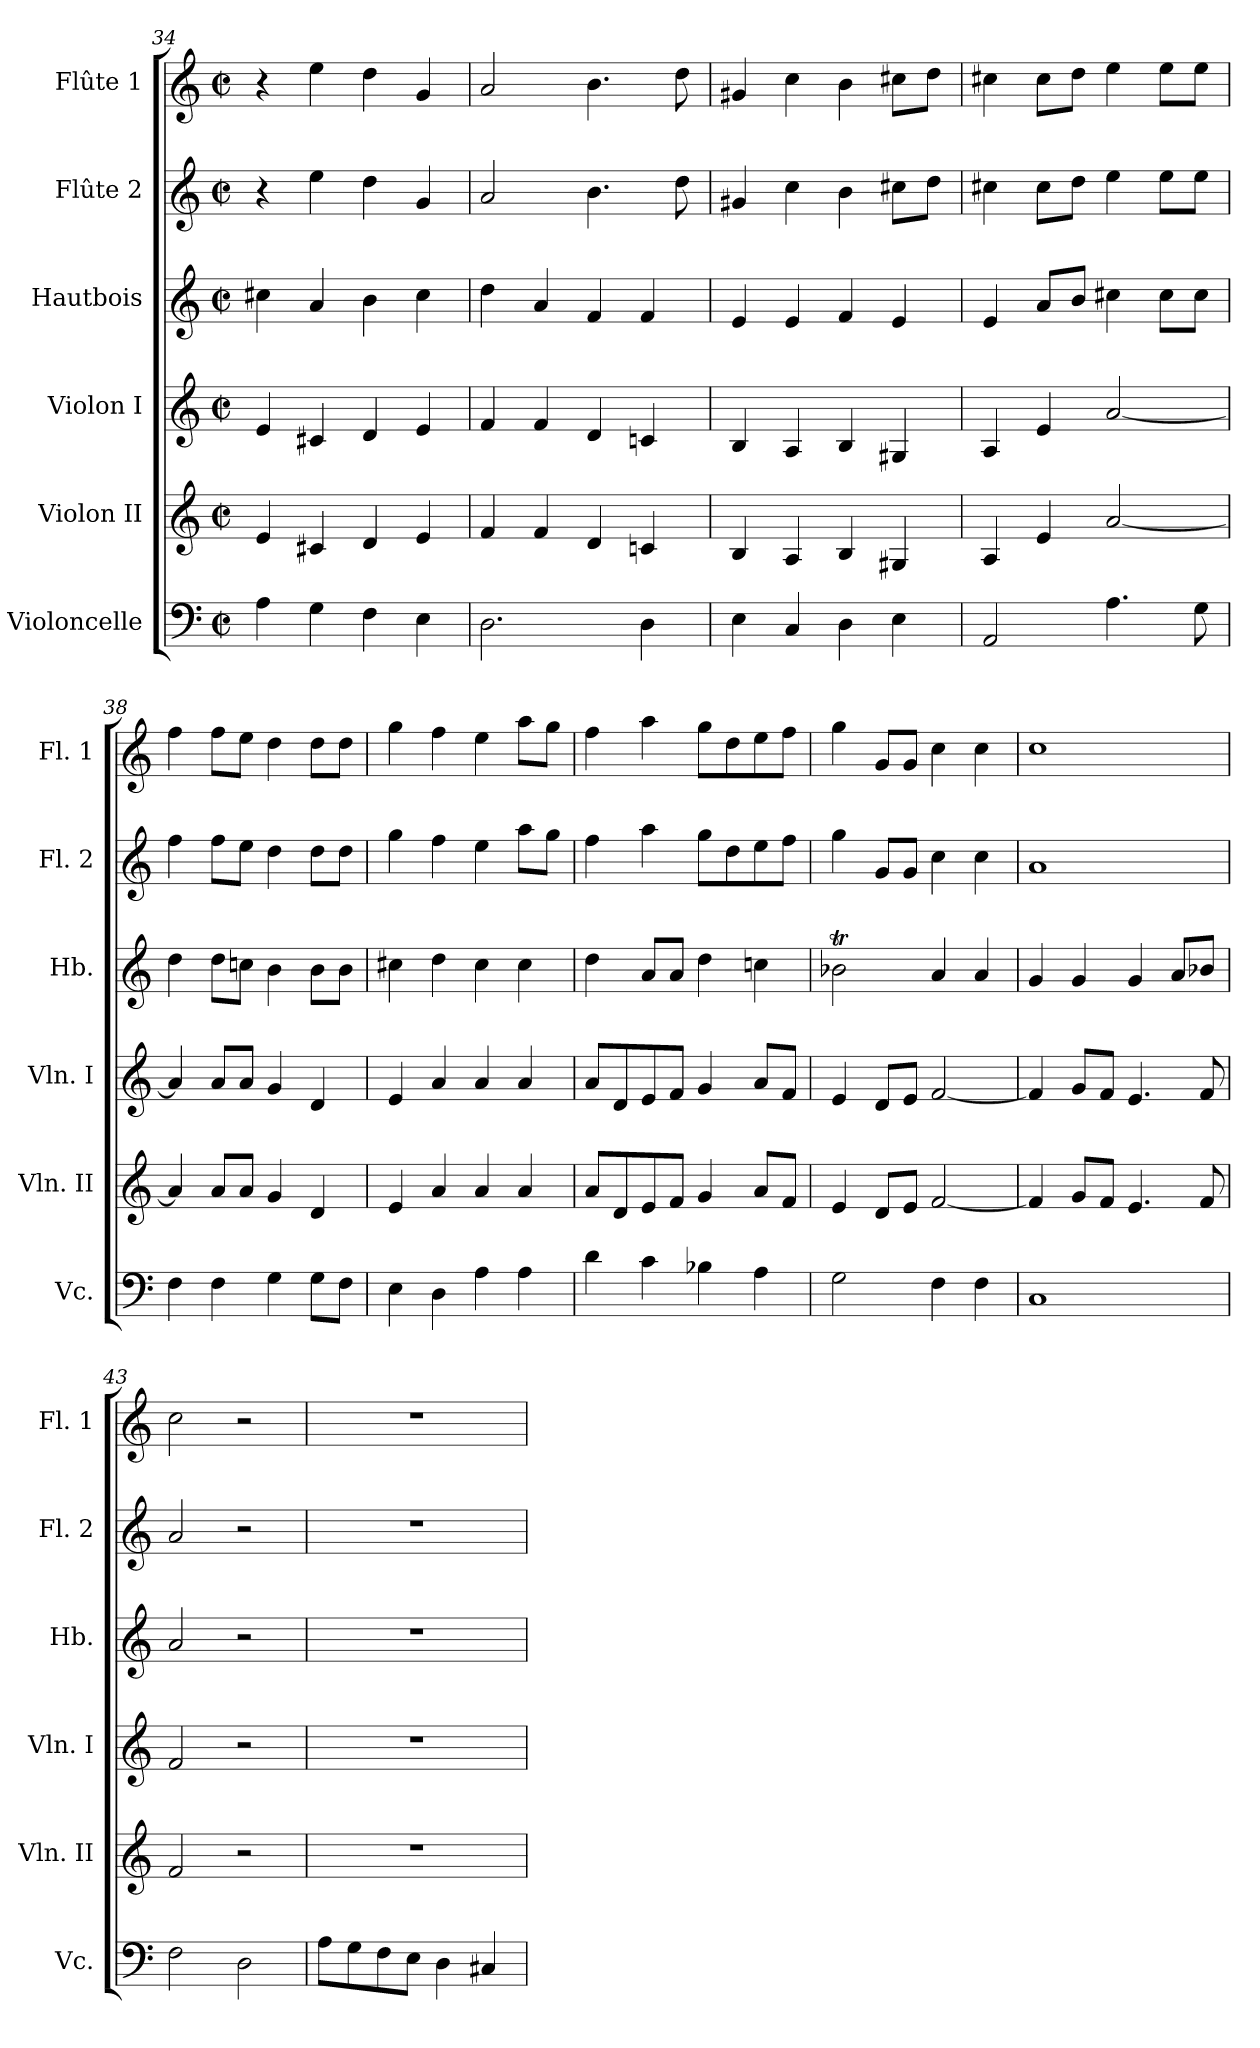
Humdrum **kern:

**kern	**kern	**kern	**kern	**kern	**kern
*part6	*part5	*part4	*part3	*part2	*part1
*staff6	*staff5	*staff4	*staff3	*staff2	*staff1
*I"Violoncelle	*I"Violon II	*I"Violon I	*I"Hautbois	*I"Flûte 2	*I"Flûte 1
*I'Vc.	*I'Vln. II	*I'Vln. I	*I'Hb.	*I'Fl. 2	*I'Fl. 1
*clefF4	*clefG2	*clefG2	*clefG2	*clefG2	*clefG2
*k[]	*k[]	*k[]	*k[]	*k[]	*k[]
*C:	*C:	*C:	*C:	*C:	*C:
*M2/2	*M2/2	*M2/2	*M2/2	*M2/2	*M2/2
*met(c|)	*met(c|)	*met(c|)	*met(c|)	*met(c|)	*met(c|)
=34	=34	=34	=34	=34	=34
4A\	4e/	4e/	4cc#X\	4r	4r
4G\	4c#X/	4c#X/	4a/	4ee\	4ee\
4F\	4d/	4d/	4b\	4dd\	4dd\
4E\	4e/	4e/	4cc#\	4g/	4g/
=35	=35	=35	=35	=35	=35
2.D\	4f/	4f/	4dd\	2a/	2a/
.	4f/	4f/	4a/	.	.
.	4d/	4d/	4f/	4.b\	4.b\
4D\	4cn/	4cn/	4f/	.	.
.	.	.	.	8dd\	8dd\
=36	=36	=36	=36	=36	=36
4E\	4B/	4B/	4e/	4g#X/	4g#X/
4C/	4A/	4A/	4e/	4cc\	4cc\
4D\	4B/	4B/	4f/	4b\	4b\
4E\	4G#X/	4G#X/	4e/	8cc#X\L	8cc#X\L
.	.	.	.	8dd\J	8dd\J
!!LO:LB:g=z
=37	=37	=37	=37	=37	=37
2AA/	4A/	4A/	4e/	4cc#X\	4cc#X\
.	4e/	4e/	8a/L	8cc#\L	8cc#\L
.	.	.	8b/J	8dd\J	8dd\J
4.A\	[2a/	[2a/	4cc#X\	4ee\	4ee\
.	.	.	8cc#\L	8ee\L	8ee\L
8G\	.	.	8cc#\J	8ee\J	8ee\J
=38	=38	=38	=38	=38	=38
4F\	4a/]	4a/]	4dd\	4ff\	4ff\
4F\	8a/L	8a/L	8dd\L	8ff\L	8ff\L
.	8a/J	8a/J	8ccn\J	8ee\J	8ee\J
4G\	4g/	4g/	4b\	4dd\	4dd\
8G\L	4d/	4d/	8b\L	8dd\L	8dd\L
8F\J	.	.	8b\J	8dd\J	8dd\J
=39	=39	=39	=39	=39	=39
4E\	4e/	4e/	4cc#X\	4gg\	4gg\
4D\	4a/	4a/	4dd\	4ff\	4ff\
4A\	4a/	4a/	4cc#\	4ee\	4ee\
4A\	4a/	4a/	4cc#\	8aa\L	8aa\L
.	.	.	.	8gg\J	8gg\J
=40	=40	=40	=40	=40	=40
4d\	8a/L	8a/L	4dd\	4ff\	4ff\
.	8d/	8d/	.	.	.
4c\	8e/	8e/	8a/L	4aa\	4aa\
.	8f/J	8f/J	8a/J	.	.
4B-X\	4g/	4g/	4dd\	8gg\L	8gg\L
.	.	.	.	8dd\	8dd\
4A\	8a/L	8a/L	4ccn\	8ee\	8ee\
.	8f/J	8f/J	.	8ff\J	8ff\J
!!LO:PB:g=z
=41	=41	=41	=41	=41	=41
2G\	4e/	4e/	2b-XT\	4gg\	4gg\
.	8d/L	8d/L	.	8g/L	8g/L
.	8e/J	8e/J	.	8g/J	8g/J
4F\	[2f/	[2f/	4a/	4cc\	4cc\
4F\	.	.	4a/	4cc\	4cc\
=42	=42	=42	=42	=42	=42
1C	4f/]	4f/]	4g/	1a	1cc
.	8g/L	8g/L	4g/	.	.
.	8f/J	8f/J	.	.	.
.	4.e/	4.e/	4g/	.	.
.	.	.	8a/L	.	.
.	8f/	8f/	8b-X/J	.	.
=43	=43	=43	=43	=43	=43
2F\	2f/	2f/	2a/	2a/	2cc\
2D\	2r	2r	2r	2r	2r
=44	=44	=44	=44	=44	=44
8A\L	1r	1r	1r	1r	1r
8G\	.	.	.	.	.
8F\	.	.	.	.	.
8E\J	.	.	.	.	.
4D\	.	.	.	.	.
4C#X/	.	.	.	.	.
=	=	=	=	=	=
*-	*-	*-	*-	*-	*-
